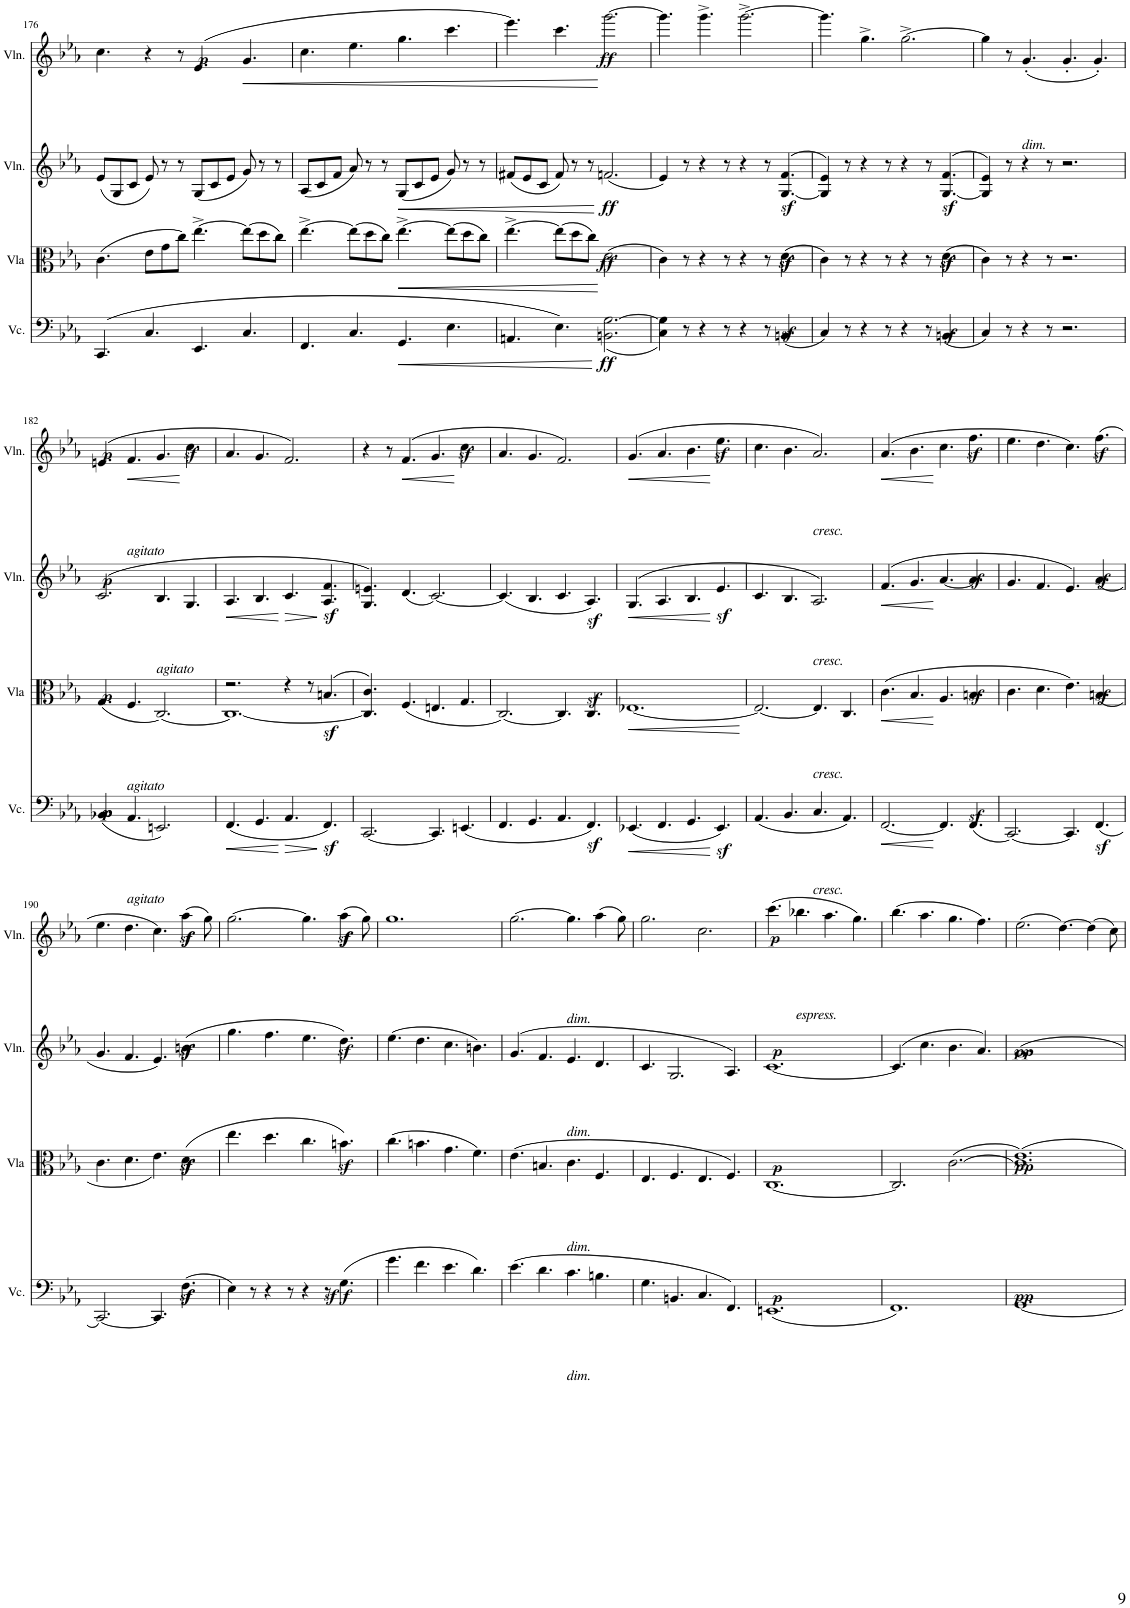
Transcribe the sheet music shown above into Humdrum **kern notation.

**kern	**dynam	**kern	**dynam	**kern	**dynam	**kern	**dynam
*part4	*part4	*part3	*part3	*part2	*part2	*part1	*part1
*staff4	*staff4	*staff3	*staff3	*staff2	*staff2	*staff1	*staff1
*I"Violoncello	*	*I"Viola	*	*I"Violin	*	*I"Violin	*
*I'Vc.	*	*I'Vla	*	*I'Vln.	*	*I'Vln.	*
!!LO:PB:g=z
*clefF4	*	*clefC3	*	*clefG2	*	*clefG2	*
*k[b-e-a-]	*	*k[b-e-a-]	*	*k[b-e-a-]	*	*k[b-e-a-]	*
*M12/8	*	*M12/8	*	*M12/8	*	*M12/8	*
=176	=176	=176	=176	=176	=176	=176	=176
(>4.CC/	.	(>4.c\	.	(<8e-/L	.	4.cc\	.
.	.	.	.	8G/	.	.	.
.	.	.	.	8c/J	.	.	.
4.C/	.	8e-\L	.	8e-/)	.	4r	.
.	.	8g\	.	8r	.	.	.
.	.	8cc\J)	.	8r	.	8r	.
!	!	!	!	!	!	!	!LO:DY:a
4.EE-/	.	[4.ee-^\	.	(<8G/L	.	(>4.e-/	p
.	.	.	.	8c/	.	.	.
.	.	.	.	8e-/J	.	.	.
!	!	!	!	!	!	!	!LO:HP:b
4.C/	.	(>8ee-\L]	.	8g/)	.	4.g/	<
.	.	8dd\	.	8r	.	.	.
.	.	8cc\J)	.	8r	.	.	.
=177	=177	=177	=177	=177	=177	=177	=177
4.FF/	.	[4.ee-^\	.	(<8A-/L	.	4.cc\	.
.	.	.	.	8c/	.	.	.
.	.	.	.	8f/J	.	.	.
4.C/	.	(>8ee-\L]	.	8a-/)	.	4.ee-\	.
.	.	8dd\	.	8r	.	.	.
.	.	8cc\J)	.	8r	.	.	.
!	!LO:HP:b	!	!LO:HP:b	!	!LO:HP:b	!	!
4.GG/	<	[4.ee-^\	<	(<8G/L	<	4.gg\	.
.	.	.	.	8c/	.	.	.
.	.	.	.	8e-/J	.	.	.
4.E-\	.	(>8ee-\L]	.	8g/)	.	4.ccc\	.
.	.	8dd\	.	8r	.	.	.
.	.	8cc\J)	.	8r	.	.	.
=178	=178	=178	=178	=178	=178	=178	=178
4.AAn/	.	[4.ee-^\	.	(<8f#X/L	.	4.eee-\)	.
.	.	.	.	8e-/	.	.	.
.	.	.	.	8c/J	.	.	.
4.E-\)	.	(>8ee-\L]	.	8f#/)	.	4.ccc\	.
.	.	8dd\	.	8r	.	.	.
.	.	8cc\J)	.	8r	.	.	.
!	!LO:DY:n=1:b	!	!LO:DY:n=1:a	!	!LO:DY:n=1:b	!	!LO:DY:n=1:a
(<2.BBn\ [2.G\	[ ff	(>2.d\	[ ff	(<2.fn/	[ ff	[2.ggg\	[ ff
=179	=179	=179	=179	=179	=179	=179	=179
4C\ 4G\])	.	4c\)	.	4e-/)	.	4.ggg\]	.
8r	.	8r	.	8r	.	.	.
4r	.	4r	.	4r	.	4.ggg^\	.
8r	.	8r	.	8r	.	.	.
4r	.	4r	.	4r	.	[2.ggg^\	.
8r	.	8r	.	8r	.	.	.
(<4.BBnz>/	.	(>4.dz>\	.	(>[4.G/z< 4.f/z<	.	.	.
=180	=180	=180	=180	=180	=180	=180	=180
4C/)	.	4c\)	.	4G/] 4e-/)	.	4.ggg\]	.
8r	.	8r	.	8r	.	.	.
4r	.	4r	.	4r	.	4.gg^\	.
8r	.	8r	.	8r	.	.	.
4r	.	4r	.	4r	.	[2.gg^\	.
8r	.	8r	.	8r	.	.	.
(<4.BBnz>/	.	(>4.dz>\	.	(>[4.G/z< 4.f/z<	.	.	.
=181	=181	=181	=181	=181	=181	=181	=181
4C/)	.	4c\)	.	4G/] 4e-/)	.	4gg\]	.
8r	.	8r	.	8r	.	8r	.
!	!	!	!	!	!	!LO:TX:b:i:t=dim.	!
4r	.	4r	.	4r	.	(<4.g'/	.
8r	.	8r	.	8r	.	.	.
2.r	.	2.r	.	2.r	.	4.g'/	.
.	.	.	.	.	.	4.g'/)	.
!!LO:LB:g=z
=182	=182	=182	=182	=182	=182	=182	=182
!	!LO:DY:a	!	!	!	!	!	!
!	!LO:DY:n=1:a	!	!LO:DY:a	!	!LO:DY:a	!	!LO:DY:a
(<4.BB-X/	p p	(<4.G/	p	(>2.c/	p	(>4.en/	p
!	!	!	!	!	!	!LO:TX:b:i:t=agitato	!
!	!	!LO:TX:b:i:t=agitato	!	!	!	!	!
!LO:TX:b:i:t=agitato	!	!	!	!	!	!	!
!	!	!	!	!	!	!	!LO:HP:b
4.AA-/	.	4.F/	.	.	.	4.f/	<
!	!	!	!	!LO:TX:b:i:t=agitato	!	!	!
2.EEn/)	.	[2.C/)	.	4.B-/	.	4.g/	.
.	.	.	.	4.G/	.	4.ccz>\	[
=183	=183	=183	=183	=183	=183	=183	=183
!	!LO:HP:b	!	!	!	!LO:HP:b	!	!
*	*	*^	*	*	*	*	*
(<4.FF/	<	2.r	1.C_	.	4.A-/	<	4.a-/	.
4.GG/	.	.	.	.	4.B-/	.	4.g/	.
!	!LO:HP:n=1:b	!	!	!	!	!LO:HP:n=1:b	!	!
4.AA-/	[ >	4r	.	.	4.c/	[ >	2.f/)	.
.	.	8r	.	.	.	.	.	.
!	!	!	!	!LO:DY:b	!	!	!	!
4.FFz</)	]	(>4.Bn/	.	sf	4.A-/z< 4.f/z<	]	.	.
*	*	*v	*v	*	*	*	*	*
=184	=184	=184	=184	=184	=184	=184	=184
[2.CC/	.	4.C/] 4.c/)	.	4.G/ 4.en/)	.	4r	.
.	.	.	.	.	.	8r	.
!	!	!	!	!	!	!	!LO:HP:b
.	.	(<4.F/	.	(<4.d/	.	(>4.f/	<
4.CC/]	.	4.En/	.	[2.c/)	.	4.g/	.
(<4.EEn/	.	4.G/	.	.	.	4.ccz>\	[
=185	=185	=185	=185	=185	=185	=185	=185
4.FF/	.	[2.C/)	.	(<4.c/]	.	4.a-/	.
4.GG/	.	.	.	4.B-/	.	4.g/	.
4.AA-/	.	4.C/]	.	4.c/	.	2.f/)	.
4.FFz</)	.	4.Cz>/	.	4.A-z</)	.	.	.
=186	=186	=186	=186	=186	=186	=186	=186
!	!LO:HP:b	!	!LO:HP:b	!	!LO:HP:b	!	!LO:HP:b
(<4.EE-X/	<	[1.E-X	<	(>4.G/	<	(>4.g/	<
4.FF/	.	.	.	4.A-/	.	4.a-/	.
4.GG/	.	.	.	4.B-/	.	4.b-\	.
4.EE-z</)	[	.	.	4.e-z</	[	4.ee-z>\	[
.	.	.	[	.	.	.	.
=187	=187	=187	=187	=187	=187	=187	=187
(<4.AA-/	.	2.E-/_	.	4.c/	.	4.cc\	.
4.BB-/	.	.	.	4.B-/	.	4.b-\	.
!	!	!	!	!	!	!LO:TX:b:i:t=cresc.	!
!	!	!	!	!LO:TX:b:i:t=cresc.	!	!	!
!	!	!LO:TX:b:i:t=cresc.	!	!	!	!	!
!LO:TX:b:i:t=cresc.	!	!	!	!	!	!	!
4.C/	.	4.E-/]	.	2.A-/)	.	2.a-/)	.
4.AA-/)	.	4.C/	.	.	.	.	.
=188	=188	=188	=188	=188	=188	=188	=188
!	!LO:HP:b	!	!LO:HP:b	!	!LO:HP:b	!	!LO:HP:b
[2.FF/	<	(>4.c\	<	(>4.f/	<	(>4.a-/	<
.	.	4.B-/	.	4.g/	.	4.b-\	.
4.FF/]	[	4.A-/	[	[4.a-/	[	4.cc\	[
(<4.FFz>/	.	4.Bnz>/	.	4.a-z>/]	.	4.ffz>\	.
=189	=189	=189	=189	=189	=189	=189	=189
[2.CC/)	.	4.c\	.	4.g/	.	4.ee-\	.
.	.	4.d\	.	4.f/	.	4.dd\	.
4.CC/]	.	4.e-\)	.	4.e-/)	.	4.cc\)	.
(<4.FFz</	.	(<4.Bnz>/	.	(<4.a-z>/	.	(>4.ffz>\	.
!!LO:LB:g=z
=190	=190	=190	=190	=190	=190	=190	=190
[2.CC/)	.	4.c\	.	4.g/	.	4.ee-\	.
.	.	4.d\	.	4.f/	.	4.dd\	.
4.CC/]	.	4.e-\)	.	4.e-/)	.	4.cc\)	.
!	!LO:DY:a	!	!LO:DY:a	!	!LO:DY:a	!	!LO:DY:a
(>4.Fz>\	f	(>4.dz>\	f	(>4.bnz>\	f	(>4aa-z>\	f
.	.	.	.	.	.	8gg\)	.
=191	=191	=191	=191	=191	=191	=191	=191
4E-\)	.	4.ee-\	.	4.gg\	.	[2.gg\	.
8r	.	.	.	.	.	.	.
4r	.	4.dd\	.	4.ff\	.	.	.
8r	.	.	.	.	.	.	.
4r	.	4.cc\	.	4.ee-\	.	4.gg\]	.
!	!LO:DY:a	!	!	!	!	!	!
8r	sf	.	.	.	.	.	.
!	!LO:DY:a	!	!	!	!	!	!LO:DY:a
(>4.G\	f	4.bnz>\)	.	4.ddz>\)	.	(>4aa-z>\	f
.	.	.	.	.	.	8gg\)	.
=192	=192	=192	=192	=192	=192	=192	=192
4.g\	.	(>4.cc\	.	(>4.ee-\	.	1.gg	.
4.f\	.	4.bn\	.	4.dd\	.	.	.
4.e-\	.	4.g\	.	4.cc\	.	.	.
4.d\)	.	4.f\)	.	4.bn\)	.	.	.
=193	=193	=193	=193	=193	=193	=193	=193
(>4.e-\	.	(>4.e-\	.	(>4.g/	.	[2.gg\	.
4.d\	.	4.Bn/	.	4.f/	.	.	.
!	!	!	!	!	!	!LO:TX:b:i:t=dim.	!
!	!	!	!	!LO:TX:b:i:t=dim.	!	!	!
!	!	!LO:TX:b:i:t=dim.	!	!	!	!	!
!LO:TX:b:i:t=dim.	!	!	!	!	!	!	!
4.c\	.	4.c\	.	4.e-/	.	4.gg\]	.
4.Bn\	.	4.F/	.	4.d/	.	(>4aa-\	.
.	.	.	.	.	.	8gg\)	.
=194	=194	=194	=194	=194	=194	=194	=194
4.G\	.	4.E-/	.	4.c/	.	2.gg\	.
4.BBn/	.	4.F/	.	2.G/	.	.	.
4.C/	.	4.E-/	.	.	.	2.cc\	.
4.FF/)	.	4.F/)	.	4.A-/)	.	.	.
=195	=195	=195	=195	=195	=195	=195	=195
!	!LO:DY:a	!	!LO:DY:a	!	!LO:DY:a	!	!LO:DY:a
(<1.EEn	p	[1.C	p	[1.c	p	(>4.ccc\	p
!	!	!	!	!	!	!LO:TX:b:i:t=espress.	!
.	.	.	.	.	.	4.bb-X\	.
.	.	.	.	.	.	4.aa-\	.
.	.	.	.	.	.	4.gg\)	.
=196	=196	=196	=196	=196	=196	=196	=196
1.FF)	.	2.C/]	.	(>4.c/]	.	(>4.bb-\	.
.	.	.	.	4.cc\	.	4.aa-\	.
.	.	(>[2.c\	.	4.b-\	.	4.gg\	.
.	.	.	.	4.a-/)	.	4.ff\)	.
=197	=197	=197	=197	=197	=197	=197	=197
!	!LO:DY:a	!	!LO:DY:a	!	!LO:DY:a	!	!
[1.GG	pp	1.c] 1.e-)	pp	1.g	pp	(>2.ee-\	.
.	.	.	.	.	.	[4.dd\)	.
.	.	.	.	.	.	(>4dd\]	.
.	.	.	.	.	.	8cc\)	.
=	=	=	=	=	=	=	=
*-	*-	*-	*-	*-	*-	*-	*-
